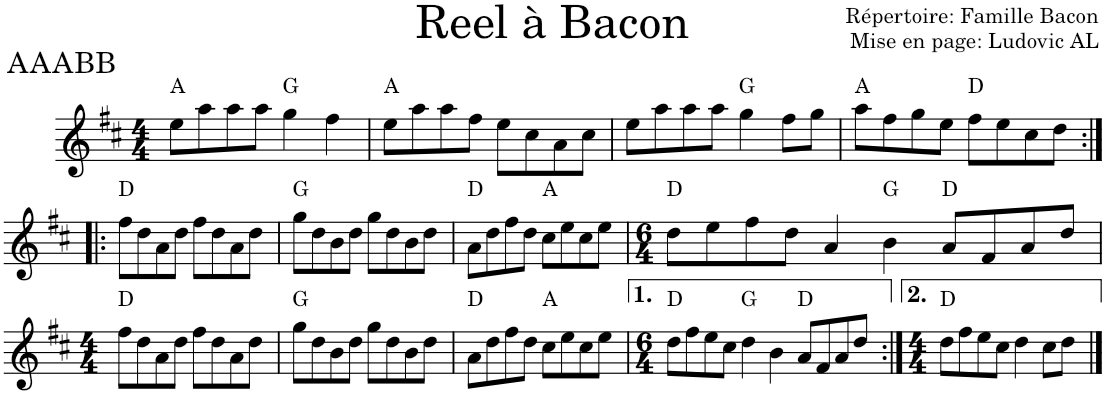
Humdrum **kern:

**kern	**harte
*part1	*part1
*staff1	*
*I"Voice	*
*I'V	*
*clefG2	*
*k[f#c#]	*
*M4/4	*
=1	=1
8ee\L	A:maj
8aa\	.
8aa\	.
8aa\J	.
4gg\	G:maj
4ff#\	.
=2	=2
8ee\L	A:maj
8aa\	.
8aa\	.
8ff#\J	.
8ee\L	.
8cc#\	.
8a\	.
8cc#\J	.
=3	=3
8ee\L	.
8aa\	.
8aa\	.
8aa\J	.
4gg\	G:maj
8ff#\L	.
8gg\J	.
=4	=4
8aa\L	A:maj
8ff#\	.
8gg\	.
8ee\J	.
8ff#\L	D:maj
8ee\	.
8cc#\	.
8dd\J	.
!!LO:LB:g=z
=5:|!|:	=5:|!|:
8ff#\L	D:maj
8dd\	.
8a\	.
8dd\J	.
8ff#\L	.
8dd\	.
8a\	.
8dd\J	.
=6	=6
8gg\L	G:maj
8dd\	.
8b\	.
8dd\J	.
8gg\L	.
8dd\	.
8b\	.
8dd\J	.
=7	=7
8a\L	D:maj
8dd\	.
8ff#\	.
8dd\J	.
8cc#\L	A:maj
8ee\	.
8cc#\	.
8ee\J	.
=8	=8
*M6/4	*
8dd\L	D:maj
8ee\	.
8ff#\	.
8dd\J	.
4a/	.
4b\	G:maj
8a/L	D:maj
8f#/	.
8a/	.
8dd/J	.
!!LO:LB:g=z
=9	=9
*M4/4	*
8ff#\L	D:maj
8dd\	.
8a\	.
8dd\J	.
8ff#\L	.
8dd\	.
8a\	.
8dd\J	.
=10	=10
8gg\L	G:maj
8dd\	.
8b\	.
8dd\J	.
8gg\L	.
8dd\	.
8b\	.
8dd\J	.
=11	=11
8a\L	D:maj
8dd\	.
8ff#\	.
8dd\J	.
8cc#\L	A:maj
8ee\	.
8cc#\	.
8ee\J	.
=12	=12
*M6/4	*
8dd\L	D:maj
8ff#\	.
8ee\	.
8cc#\J	.
4dd\	G:maj
4b\	.
8a/L	D:maj
8f#/	.
8a/	.
8dd/J	.
=13:|!	=13:|!
*M4/4	*
8dd\L	D:maj
8ff#\	.
8ee\	.
8cc#\J	.
4dd\	.
8cc#\L	.
8dd\J	.
==	==
*-	*-
